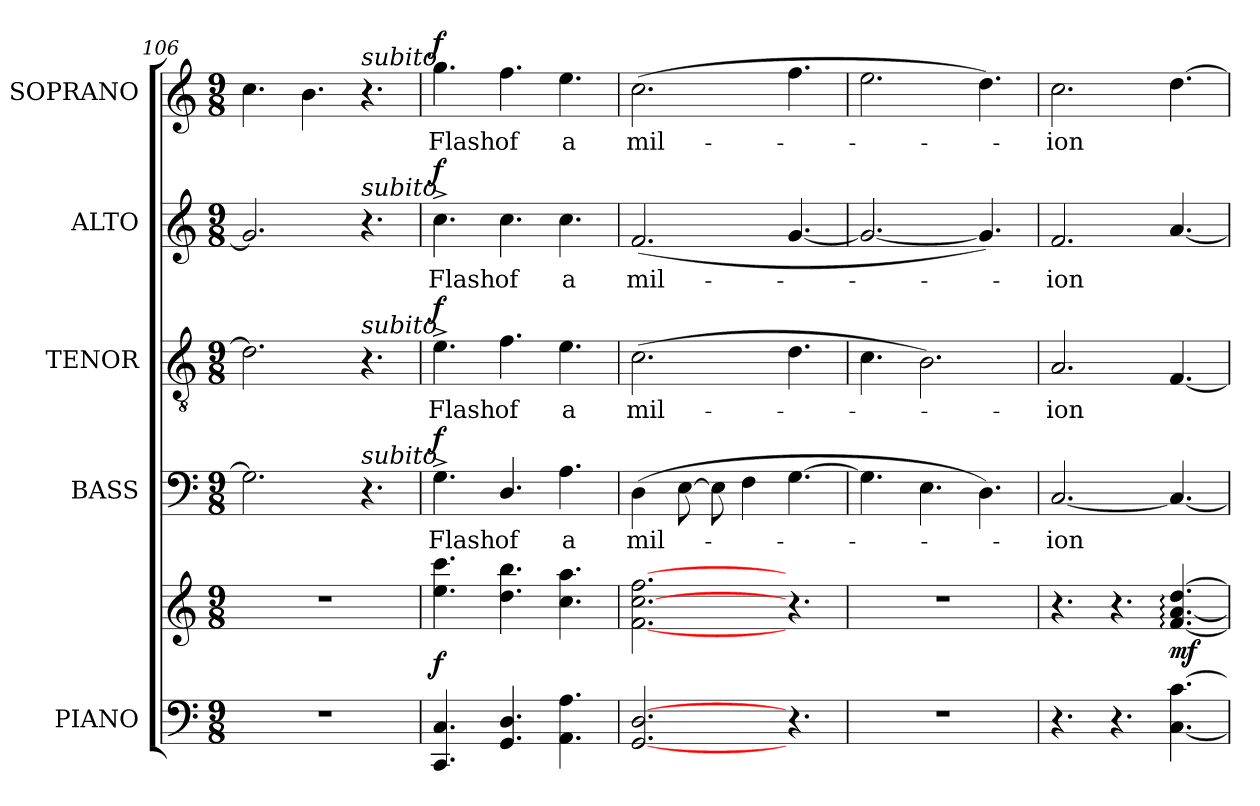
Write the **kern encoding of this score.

**kern	**kern	**dynam	**kern	**text	**dynam	**kern	**text	**dynam	**kern	**text	**dynam	**kern	**text	**dynam
*part5	*part5	*part5	*part4	*part4	*part4	*part3	*part3	*part3	*part2	*part2	*part2	*part1	*part1	*part1
*staff6	*staff5	*staff5/6	*staff4	*staff4	*staff4	*staff3	*staff3	*staff3	*staff2	*staff2	*staff2	*staff1	*staff1	*staff1
*I"PIANO	*	*	*I"BASS	*	*	*I"TENOR	*	*	*I"ALTO	*	*	*I"SOPRANO	*	*
*I'PNO.	*	*	*I'B.	*	*	*I'T.	*	*	*I'A.	*	*	*I'S.	*	*
*clefF4	*clefG2	*	*clefF4	*	*	*clefGv2	*	*	*clefG2	*	*	*clefG2	*	*
*	*	*	*	*	*	*ITrd7c12	*	*	*	*	*	*	*	*
*k[]	*k[]	*	*k[]	*	*	*k[]	*	*	*k[]	*	*	*k[]	*	*
*C:	*C:	*	*C:	*	*	*C:	*	*	*C:	*	*	*C:	*	*
*M9/8	*M9/8	*	*M9/8	*	*	*M9/8	*	*	*M9/8	*	*	*M9/8	*	*
=106	=106	=106	=106	=106	=106	=106	=106	=106	=106	=106	=106	=106	=106	=106
!LO:N:vis=1	!LO:N:vis=1	!	!	!	!	!	!	!	!	!	!	!	!	!
8%9r	8%9r	.	2.Gi\]	.	.	2.Di\]	.	.	2.gi/]	.	.	4.cci\	.	.
.	.	.	.	.	.	.	.	.	.	.	.	4.bi\	.	.
!	!	!	!	!	!	!	!	!	!	!	!	!LO:TX:a:i:t=subito	!	!
!	!	!	!	!	!	!	!	!	!LO:TX:a:i:t=subito	!	!	!	!	!
!	!	!	!	!	!	!LO:TX:a:i:t=subito	!	!	!	!	!	!	!	!
!	!	!	!LO:TX:a:i:t=subito	!	!	!	!	!	!	!	!	!	!	!
.	.	.	4.r	.	.	4.r	.	.	4.r	.	.	4.r	.	.
=107	=107	=107	=107	=107	=107	=107	=107	=107	=107	=107	=107	=107	=107	=107
!	!	!	!	!LO:LY:b:color=#000000	!	!	!	!	!	!	!	!	!	!
!	!	!	!	!	!	!	!LO:LY:b:color=#000000	!	!	!	!	!	!	!
!	!	!	!	!	!	!	!	!	!	!LO:LY:b:color=#000000	!	!	!	!
!	!	!	!	!	!	!	!	!	!	!	!	!	!LO:LY:b:color=#000000	!
4.CCi/ 4.Ci	4.eei\ 4.ccci	f	4.G^i\	Flash	f	4.E^i\	Flash	f	4.cc^i\	Flash	f	4.ggi\	Flash	f
!	!	!	!	!LO:LY:b:color=#000000	!	!	!	!	!	!	!	!	!	!
!	!	!	!	!	!	!	!LO:LY:b:color=#000000	!	!	!	!	!	!	!
!	!	!	!	!	!	!	!	!	!	!LO:LY:b:color=#000000	!	!	!	!
!	!	!	!	!	!	!	!	!	!	!	!	!	!LO:LY:b:color=#000000	!
4.GGi/ 4.Di	4.ddi\ 4.bbi	.	4.Di/	of	.	4.Fi\	of	.	4.cci\	of	.	4.ffi\	of	.
!	!	!	!	!LO:LY:b:color=#000000	!	!	!	!	!	!	!	!	!	!
!	!	!	!	!	!	!	!LO:LY:b:color=#000000	!	!	!	!	!	!	!
!	!	!	!	!	!	!	!	!	!	!LO:LY:b:color=#000000	!	!	!	!
!	!	!	!	!	!	!	!	!	!	!	!	!	!LO:LY:b:color=#000000	!
4.AAi\ 4.Ai	4.cci\ 4.aai	.	4.Ai\	a	.	4.Ei\	a	.	4.cci\	a	.	4.eei\	a	.
=108	=108	=108	=108	=108	=108	=108	=108	=108	=108	=108	=108	=108	=108	=108
!	!	!	!	!LO:LY:b:color=#000000	!	!	!	!	!	!	!	!	!	!
!	!	!	!	!	!	!	!LO:LY:b:color=#000000	!	!	!	!	!	!	!
!	!	!	!	!	!	!	!	!	!	!LO:LY:b:color=#000000	!	!	!	!
!	!	!	!	!	!	!	!	!	!	!	!	!	!LO:LY:b:color=#000000	!
[2.GGi/ [2.Di	[2.fi\ [2.cci [2.ffi	.	(4Di\	mil-	.	(2.Ci\	mil-	.	(2.fi/	mil-	.	(2.cci\	mil-	.
.	.	.	[8Ei\	.	.	.	.	.	.	.	.	.	.	.
.	.	.	8Ei\]	.	.	.	.	.	.	.	.	.	.	.
.	.	.	4Fi\	.	.	.	.	.	.	.	.	.	.	.
4.r	4.r	.	[4.Gi\	.	.	4.Di\	.	.	[4.gi/	.	.	4.ffi\	.	.
!!LO:LB:g=z
=109	=109	=109	=109	=109	=109	=109	=109	=109	=109	=109	=109	=109	=109	=109
!LO:N:vis=1	!LO:N:vis=1	!	!	!	!	!	!	!	!	!	!	!	!	!
8%9r	8%9r	.	4.Gi\]	.	.	4.Ci\	.	.	2.gi/_	.	.	2.eei\	.	.
.	.	.	4.Ei\	.	.	2.BBi\)	.	.	.	.	.	.	.	.
.	.	.	4.Di\)	.	.	.	.	.	4.gi/])	.	.	4.ddi\)	.	.
=110	=110	=110	=110	=110	=110	=110	=110	=110	=110	=110	=110	=110	=110	=110
!	!	!	!	!LO:LY:b:color=#000000	!	!	!	!	!	!	!	!	!	!
!	!	!	!	!	!	!	!LO:LY:b:color=#000000	!	!	!	!	!	!	!
!	!	!	!	!	!	!	!	!	!	!LO:LY:b:color=#000000	!	!	!	!
!	!	!	!	!	!	!	!	!	!	!	!	!	!LO:LY:b:color=#000000	!
4.r	4.r	.	[2.Ci/	-ion	.	2.AAi/	-ion	.	2.fi/	-ion	.	2.cci\	-ion	.
4.r	4.r	.	.	.	.	.	.	.	.	.	.	.	.	.
[4.Ci\ [4.ci	[4.fi/: [4.ai: [4.ddi:	mf	4.Ci/_	.	.	[4.FFi/	.	.	[4.ai/	.	.	[4.ddi\	.	.
=	=	=	=	=	=	=	=	=	=	=	=	=	=	=
*-	*-	*-	*-	*-	*-	*-	*-	*-	*-	*-	*-	*-	*-	*-
